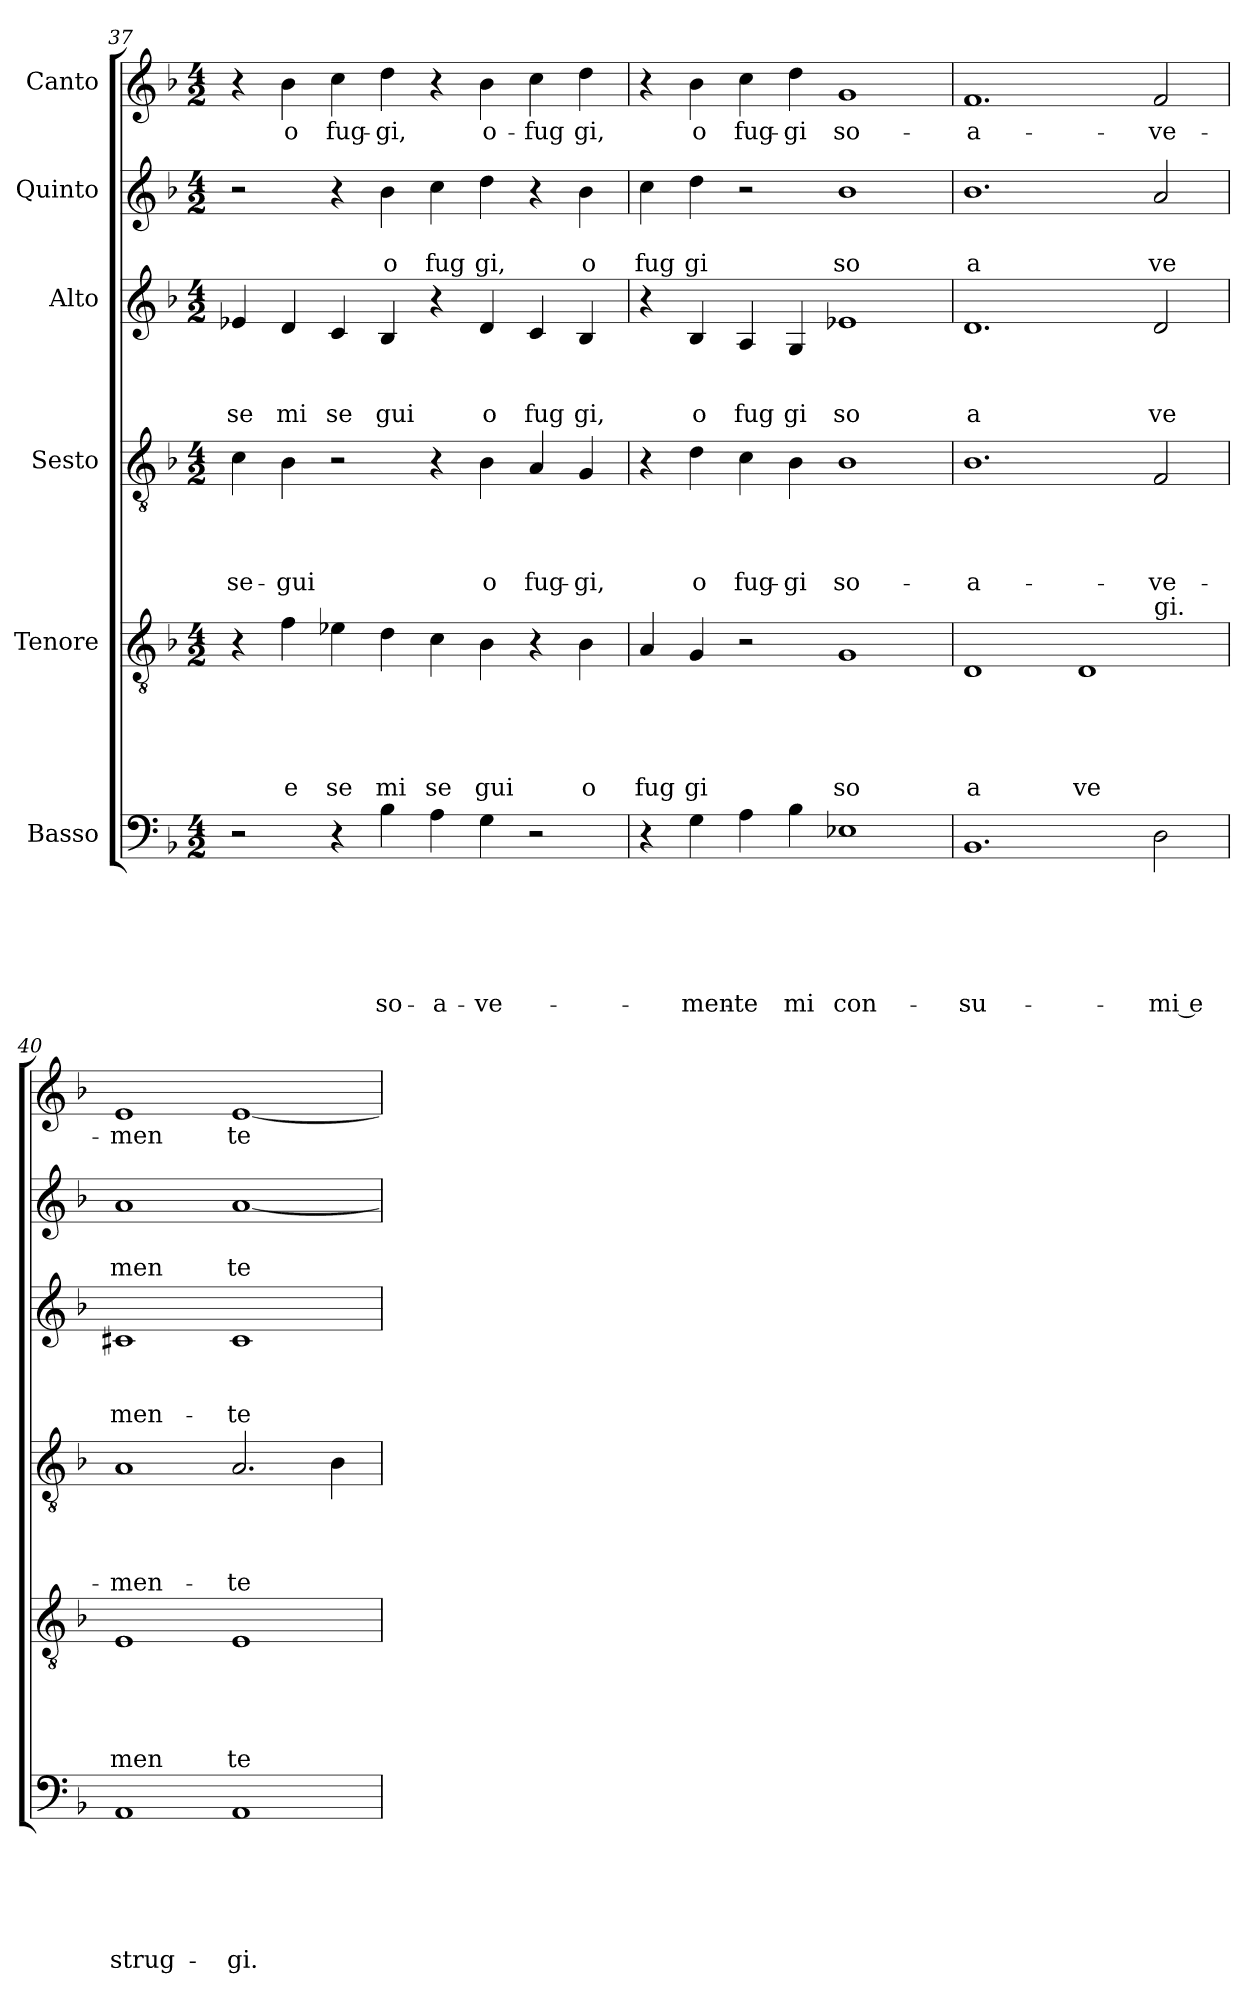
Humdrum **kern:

**kern	**text	**text	**text	**text	**text	**text	**kern	**text	**text	**text	**text	**text	**kern	**text	**text	**text	**text	**kern	**text	**text	**text	**kern	**text	**text	**kern	**text
*part6	*part6	*part6	*part6	*part6	*part6	*part6	*part5	*part5	*part5	*part5	*part5	*part5	*part4	*part4	*part4	*part4	*part4	*part3	*part3	*part3	*part3	*part2	*part2	*part2	*part1	*part1
*staff6	*staff6	*staff6	*staff6	*staff6	*staff6	*staff6	*staff5	*staff5	*staff5	*staff5	*staff5	*staff5	*staff4	*staff4	*staff4	*staff4	*staff4	*staff3	*staff3	*staff3	*staff3	*staff2	*staff2	*staff2	*staff1	*staff1
*I"Basso	*	*	*	*	*	*	*I"Tenore	*	*	*	*	*	*I"Sesto	*	*	*	*	*I"Alto	*	*	*	*I"Quinto	*	*	*I"Canto	*
*clefF4	*	*	*	*	*	*	*clefGv2	*	*	*	*	*	*clefGv2	*	*	*	*	*clefG2	*	*	*	*clefG2	*	*	*clefG2	*
*k[b-]	*	*	*	*	*	*	*k[b-]	*	*	*	*	*	*k[b-]	*	*	*	*	*k[b-]	*	*	*	*k[b-]	*	*	*k[b-]	*
*F:	*	*	*	*	*	*	*F:	*	*	*	*	*	*F:	*	*	*	*	*F:	*	*	*	*F:	*	*	*F:	*
*M4/2	*	*	*	*	*	*	*M4/2	*	*	*	*	*	*M4/2	*	*	*	*	*M4/2	*	*	*	*M4/2	*	*	*M4/2	*
=37	=37	=37	=37	=37	=37	=37	=37	=37	=37	=37	=37	=37	=37	=37	=37	=37	=37	=37	=37	=37	=37	=37	=37	=37	=37	=37
!	!	!	!	!	!	!	!	!	!	!	!	!	!	!	!	!	!LO:LY:b	!	!	!	!LO:LY:b	!	!	!	!	!
2r	.	.	.	.	.	.	4r	.	.	.	.	.	4c\	.	.	.	se-	4e-X/	.	.	se	2r	.	.	4r	.
!	!	!	!	!	!	!	!	!	!	!	!	!LO:LY:b	!	!	!	!	!LO:LY:b	!	!	!	!LO:LY:b	!	!	!	!	!LO:LY:b
.	.	.	.	.	.	.	4f\	.	.	.	.	e	4B-\	.	.	.	-gui	4d/	.	.	mi	.	.	.	4b-\	o
!	!	!	!	!	!	!	!	!	!	!	!	!LO:LY:b	!	!	!	!	!	!	!	!	!LO:LY:b	!	!	!	!	!LO:LY:b
4r	.	.	.	.	.	.	4e-X\	.	.	.	.	se	2r	.	.	.	.	4c/	.	.	se	4r	.	.	4cc\	fug-
!	!	!	!	!	!	!LO:LY:b	!	!	!	!	!	!LO:LY:b	!	!	!	!	!	!	!	!	!LO:LY:b	!	!	!LO:LY:b	!	!LO:LY:b
4B-\	.	.	.	.	.	so-	4d\	.	.	.	.	mi	.	.	.	.	.	4B-/	.	.	gui	4b-\	.	o	4dd\	-gi,
!	!	!	!	!	!	!LO:LY:b	!	!	!	!	!	!LO:LY:b	!	!	!	!	!	!	!	!	!	!	!	!LO:LY:b	!	!
4A\	.	.	.	.	.	-a-	4c\	.	.	.	.	se	4r	.	.	.	.	4r	.	.	.	4cc\	.	fug	4r	.
!	!	!	!	!	!	!LO:LY:b	!	!	!	!	!	!LO:LY:b	!	!	!	!	!LO:LY:b	!	!	!	!LO:LY:b	!	!	!LO:LY:b	!	!LO:LY:b
4G\	.	.	.	.	.	-ve-	4B-\	.	.	.	.	gui	4B-\	.	.	.	o	4d/	.	.	o	4dd\	.	gi,	4b-\	o-
!	!	!	!	!	!	!	!	!	!	!	!	!	!	!	!	!	!LO:LY:b	!	!	!	!LO:LY:b	!	!	!	!	!LO:LY:b
2r	.	.	.	.	.	.	4r	.	.	.	.	.	4A/	.	.	.	fug-	4c/	.	.	fug	4r	.	.	4cc\	-fug
!	!	!	!	!	!	!	!	!	!	!	!	!LO:LY:b	!	!	!	!	!LO:LY:b	!	!	!	!LO:LY:b	!	!	!LO:LY:b	!	!LO:LY:b
.	.	.	.	.	.	.	4B-\	.	.	.	.	o	4G/	.	.	.	-gi,	4B-/	.	.	gi,	4b-\	.	o	4dd\	gi,
=38	=38	=38	=38	=38	=38	=38	=38	=38	=38	=38	=38	=38	=38	=38	=38	=38	=38	=38	=38	=38	=38	=38	=38	=38	=38	=38
!	!	!	!	!	!	!	!	!	!	!	!	!LO:LY:b	!	!	!	!	!	!	!	!	!	!	!	!LO:LY:b	!	!
4r	.	.	.	.	.	.	4A/	.	.	.	.	fug	4r	.	.	.	.	4r	.	.	.	4cc\	.	fug	4r	.
!	!	!	!	!	!	!LO:LY:b	!	!	!	!	!	!LO:LY:b	!	!	!	!	!LO:LY:b	!	!	!	!LO:LY:b	!	!	!LO:LY:b	!	!LO:LY:b
4G\	.	.	.	.	.	-men-	4G/	.	.	.	.	gi	4d\	.	.	.	o	4B-/	.	.	o	4dd\	.	gi	4b-\	o
!	!	!	!	!	!	!LO:LY:b	!	!	!	!	!	!	!	!	!	!	!LO:LY:b	!	!	!	!LO:LY:b	!	!	!	!	!LO:LY:b
4A\	.	.	.	.	.	-te	2r	.	.	.	.	.	4c\	.	.	.	fug-	4A/	.	.	fug	2r	.	.	4cc\	fug-
!	!	!	!	!	!	!LO:LY:b	!	!	!	!	!	!	!	!	!	!	!LO:LY:b	!	!	!	!LO:LY:b	!	!	!	!	!LO:LY:b
4B-\	.	.	.	.	.	mi	.	.	.	.	.	.	4B-\	.	.	.	-gi	4G/	.	.	gi	.	.	.	4dd\	-gi
!	!	!	!	!	!	!LO:LY:b	!	!	!	!	!	!LO:LY:b	!	!	!	!	!LO:LY:b	!	!	!	!LO:LY:b	!	!	!LO:LY:b	!	!LO:LY:b
1E-X	.	.	.	.	.	con-	1G	.	.	.	.	so	1B-	.	.	.	so-	1e-X	.	.	so	1b-	.	so	1g	so-
=39	=39	=39	=39	=39	=39	=39	=39	=39	=39	=39	=39	=39	=39	=39	=39	=39	=39	=39	=39	=39	=39	=39	=39	=39	=39	=39
!	!	!	!	!	!	!LO:LY:b	!	!	!	!	!	!LO:LY:b	!	!	!	!	!LO:LY:b	!	!	!	!LO:LY:b	!	!	!LO:LY:b	!	!LO:LY:b
*	*	*	*	*	*	*	*^	*	*	*	*	*	*	*	*	*	*	*	*	*	*	*	*	*	*	*
1.BB-	.	.	.	.	.	-su-	1D	1.ryy	.	.	.	.	a	1.B-	.	.	.	-a-	1.d	.	.	a	1.b-	.	a	1.f	-a-
!	!	!	!	!	!	!	!	!	!	!	!	!	!LO:LY:b	!	!	!	!	!	!	!	!	!	!	!	!	!	!
.	.	.	.	.	.	.	1D	.	.	.	.	.	ve	.	.	.	.	.	.	.	.	.	.	.	.	.	.
!	!	!	!	!	!	!	!	!LO:TX:a:t=gi.	!	!	!	!	!	!	!	!	!	!	!	!	!	!	!	!	!	!	!
!	!	!	!	!	!	!LO:LY:b:rj	!	!	!	!	!	!	!	!	!	!	!	!LO:LY:b	!	!	!	!LO:LY:b	!	!	!LO:LY:b	!	!LO:LY:b
2D\	.	.	.	.	.	-mi e	.	2ryy	.	.	.	.	.	2F/	.	.	.	-ve-	2d/	.	.	ve	2a/	.	ve	2f/	-ve-
!!LO:LB:g=z
=40	=40	=40	=40	=40	=40	=40	=40	=40	=40	=40	=40	=40	=40	=40	=40	=40	=40	=40	=40	=40	=40	=40	=40	=40	=40	=40	=40
!	!	!	!	!	!	!LO:LY:b	!	!	!	!	!	!	!LO:LY:b	!	!	!	!	!LO:LY:b	!	!	!	!LO:LY:b	!	!	!LO:LY:b	!	!LO:LY:b
*	*	*	*	*	*	*	*v	*v	*	*	*	*	*	*	*	*	*	*	*	*	*	*	*	*	*	*	*
1AA	.	.	.	.	.	strug-	1E	.	.	.	.	men	1A	.	.	.	-men-	1c#X	.	.	men-	1a	.	men	1e	-men
!	!	!	!	!	!	!LO:LY:b	!	!	!	!	!	!LO:LY:b	!	!	!	!	!LO:LY:b	!	!	!	!LO:LY:b	!	!	!LO:LY:b	!	!LO:LY:b
1AA	.	.	.	.	.	-gi.	1E	.	.	.	.	te	2.A/	.	.	.	-te	1c#	.	.	-te	[<1a	.	te	[<1e	te
.	.	.	.	.	.	.	.	.	.	.	.	.	4B-\	.	.	.	.	.	.	.	.	.	.	.	.	.
=	=	=	=	=	=	=	=	=	=	=	=	=	=	=	=	=	=	=	=	=	=	=	=	=	=	=
*-	*-	*-	*-	*-	*-	*-	*-	*-	*-	*-	*-	*-	*-	*-	*-	*-	*-	*-	*-	*-	*-	*-	*-	*-	*-	*-
